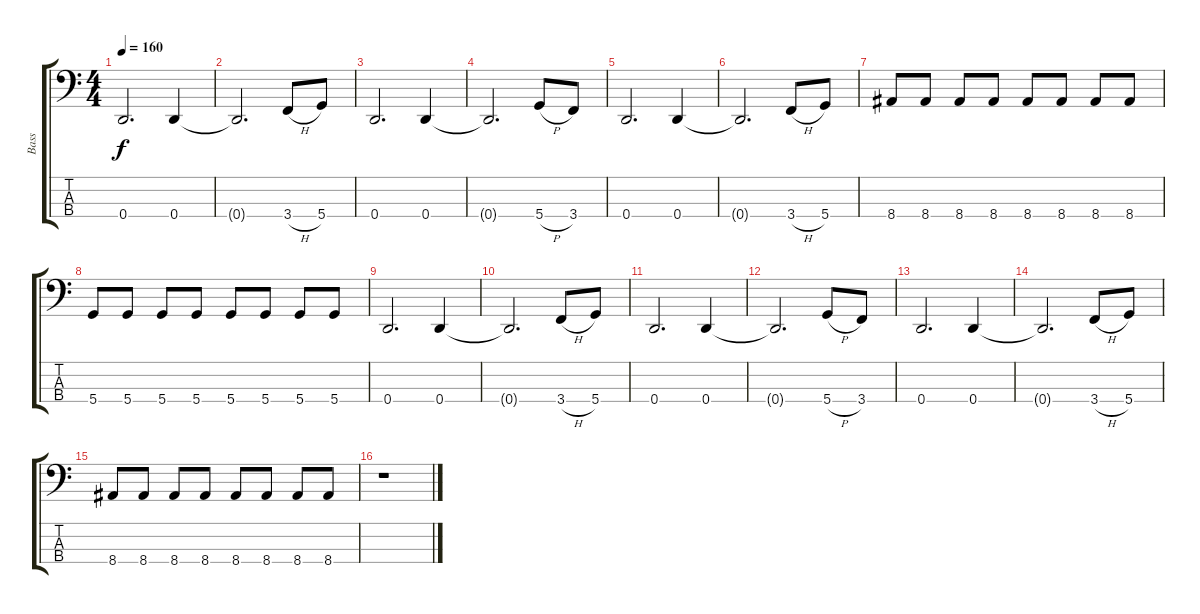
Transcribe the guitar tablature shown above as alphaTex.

\track ("Bass" "Bass") {instrument electricbassfinger}
\staff {score tabs}
\tuning (G2 D2 A1 D1) {hide}
\ts (4 4)
\tempo 160
\clef f4
\ks c
0.4.2{d dy f} 0.4.4 |
0.4{t}.2{d} 3.4{h}.8 5.4.8 |
0.4.2{d} 0.4.4 |
0.4{t}.2{d} 5.4{h}.8 3.4.8 |
0.4.2{d} 0.4.4 |
0.4{t}.2{d} 3.4{h}.8 5.4.8 |
8.4.8 8.4.8 8.4.8 8.4.8 8.4.8 8.4.8 8.4.8 8.4.8 |
5.4.8 5.4.8 5.4.8 5.4.8 5.4.8 5.4.8 5.4.8 5.4.8 |
0.4.2{d} 0.4.4 |
0.4{t}.2{d} 3.4{h}.8 5.4.8 |
0.4.2{d} 0.4.4 |
0.4{t}.2{d} 5.4{h}.8 3.4.8 |
0.4.2{d} 0.4.4 |
0.4{t}.2{d} 3.4{h}.8 5.4.8 |
8.4.8 8.4.8 8.4.8 8.4.8 8.4.8 8.4.8 8.4.8 8.4.8 |
r.1
